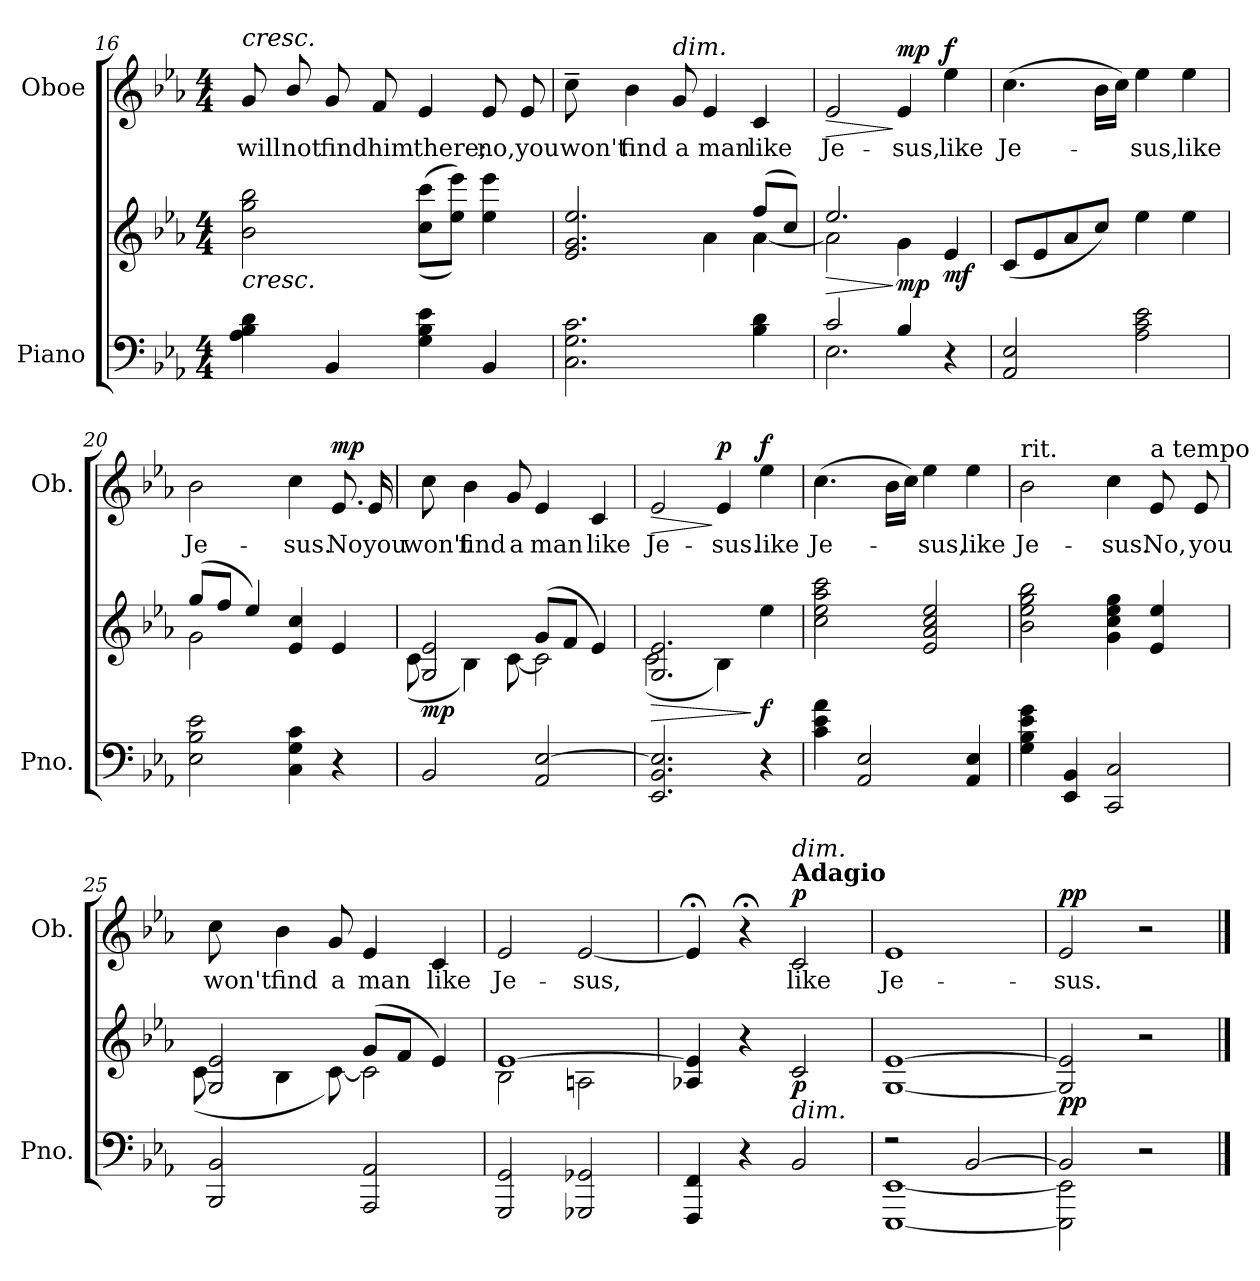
**kern	**kern	**dynam	**kern	**text	**dynam
*part2	*part2	*part2	*part1	*part1	*part1
*staff3	*staff2	*staff2/3	*staff1	*staff1	*staff1
*I"Piano	*	*	*I"Oboe	*	*
*I'Pno.	*	*	*I'Ob.	*	*
*clefF4	*clefG2	*	*clefG2	*	*
*k[b-e-a-]	*k[b-e-a-]	*	*k[b-e-a-]	*	*
*M4/4	*M4/4	*	*M4/4	*	*
=16	=16	=16	=16	=16	=16
!	!	!	!LO:TX:a:i:t=cresc.	!	!
!	!LO:TX:b:i:t=cresc.	!	!	!	!
!	!	!	!	!LO:LY:b	!
4A-\ 4B-\ 4d\	2b-\ 2gg\ 2bb-\	.	8g/	will	.
!	!	!	!	!LO:LY:b	!
.	.	.	8b-/	not	.
!	!	!	!	!LO:LY:b	!
4BB-/	.	.	8g/	find	.
!	!	!	!	!LO:LY:b	!
.	.	.	8f/	him	.
!	!	!	!	!LO:LY:b	!
4G\ 4B-\ 4e-\	(<(8cc\ 8ccc\L	.	4e-/	there;	.
.	8ee-\ 8eee-\J))	.	.	.	.
!	!	!	!	!LO:LY:b	!
4BB-/	4ee-\ 4eee-\	.	8e-/	no,	.
!	!	!	!	!LO:LY:b	!
.	.	.	8e-/	you	.
=17	=17	=17	=17	=17	=17
*	*^	*	*	*	*
!	!	!	!	!	!LO:LY:b	!
2.C\ 2.G\ 2.c\	2.e-/ 2.g/ 2.ee-/	2ryy	.	8cc~\	won't	.
!	!	!	!	!	!LO:LY:b	!
.	.	.	.	4b-\	find	.
!	!	!	!	!LO:TX:a:i:t=dim.	!	!
!	!	!	!	!	!LO:LY:b	!
.	.	.	.	8g/	a	.
!	!	!	!	!	!LO:LY:b	!
.	.	4a-\	.	4e-/	man	.
!	!	!	!	!	!LO:LY:b	!
4B-\ 4d\	(8ff/L	[4a-\	.	4c/	like	.
.	8cc/J)	.	.	.	.	.
=18	=18	=18	=18	=18	=18	=18
*^	*	*	*	*	*	*
!	!	!	!	!LO:HP:b	!	!LO:LY:b	!LO:HP:b
2c/	2.E-\	2.ee-/	2a-\]	>	2e-/	Je-	>
!	!	!	!	!LO:DY:n=1:b	!	!LO:LY:b	!LO:DY:n=1:a
4B-/	.	.	4g\	] mp	4e-/	-sus,	] mp
!	!	!	!	!LO:DY:n=2:b	!	!LO:LY:b	!LO:DY:n=2:a
4r	4ryy	4e-/	4ryy	mf	4ee-\	like	f
!!LO:LB:g=z
=19	=19	=19	=19	=19	=19	=19	=19
!	!	!	!	!	!	!LO:LY:b	!
*v	*v	*	*	*	*	*	*
*	*v	*v	*	*	*	*
2AA-/ 2E-/	(8c/L	.	(4.cc\	Je-	.
.	8e-/	.	.	.	.
.	8a-/	.	.	.	.
.	8cc/J)	.	16b-\LL	.	.
.	.	.	16cc\JJ)	.	.
!	!	!	!	!LO:LY:b	!
2A-\ 2c\ 2e-\	4ee-\	.	4ee-\	-sus,	.
!	!	!	!	!LO:LY:b	!
.	4ee-\	.	4ee-\	like	.
=20	=20	=20	=20	=20	=20
*	*^	*	*	*	*
!	!	!	!	!	!LO:LY:b	!
2E-\ 2B-\ 2e-\	(8gg/L	2g\	.	2b-\	Je-	.
.	8ff/J	.	.	.	.	.
.	4ee-/)	.	.	.	.	.
!	!	!	!	!	!LO:LY:b	!
4C\ 4G\ 4c\	4e-/ 4cc/	2ryy	.	4cc\	-sus.	.
!	!	!	!	!	!LO:LY:b	!LO:DY:a
4r	4e-/	.	.	8.e-/	No	mp
!	!	!	!	!	!LO:LY:b	!
.	.	.	.	16e-/	you	.
=21	=21	=21	=21	=21	=21	=21
!	!	!	!LO:DY:b	!	!LO:LY:b	!
2BB-/	2G/ 2e-/	(8c\	mp	8cc\	won't	.
!	!	!	!	!	!LO:LY:b	!
.	.	4B-\)	.	4b-\	find	.
!	!	!	!	!	!LO:LY:b	!
.	.	[8c\	.	8g/	a	.
!	!	!	!	!	!LO:LY:b	!
2AA-/ [2E-/	(8g/L	2c\]	.	4e-/	man	.
.	8f/J	.	.	.	.	.
!	!	!	!	!	!LO:LY:b	!
.	4e-/)	.	.	4c/	like	.
=22	=22	=22	=22	=22	=22	=22
!	!	!	!LO:HP:b	!	!LO:LY:b	!LO:HP:b
2.EE-/ 2.BB-/ 2.E-/]	2.G/ 2.e-/	(2c\	>	2e-/	Je-	>
!	!	!	!	!	!LO:LY:b	!LO:DY:n=1:a
.	.	4B-\)	.	4e-/	-sus.	] p
!	!	!	!LO:DY:n=1:b	!	!LO:LY:b	!LO:DY:n=2:a
4r	4ee-\	4ryy	] f	4ee-\	like	f
!!LO:PB:g=z
=23	=23	=23	=23	=23	=23	=23
!	!	!	!	!	!LO:LY:b	!
*	*v	*v	*	*	*	*
4c\ 4e-\ 4a-\	2cc\ 2ee-\ 2aa-\ 2ccc\	.	(4.cc\	Je-	.
2AA-/ 2E-/	.	.	.	.	.
.	.	.	16b-\LL	.	.
.	.	.	16cc\JJ)	.	.
!	!	!	!	!LO:LY:b	!
.	2e-/ 2a-/ 2cc/ 2ee-/	.	4ee-\	-sus,	.
!	!	!	!	!LO:LY:b	!
4AA-/ 4E-/	.	.	4ee-\	like	.
=24	=24	=24	=24	=24	=24
!	!	!	!LO:TX:a:t=rit.	!	!
!	!	!	!	!LO:LY:b	!
4G\ 4B-\ 4e-\ 4g\	2b-\ 2ee-\ 2gg\ 2bb-\	.	2b-\	Je-	.
4EE-/ 4BB-/	.	.	.	.	.
!	!	!	!	!LO:LY:b	!
2CC/ 2C/	4g\ 4cc\ 4ee-\ 4gg\	.	4cc\	-sus.	.
!	!	!	!LO:TX:a:t=a tempo	!	!
!	!	!	!	!LO:LY:b	!
.	4e-/ 4ee-/	.	8e-/	No,	.
!	!	!	!	!LO:LY:b	!
.	.	.	8e-/	you	.
=25	=25	=25	=25	=25	=25
*	*^	*	*	*	*
!	!	!	!	!	!LO:LY:b	!
2BBB-/ 2BB-/	2G/ 2e-/	(8c\	.	8cc\	won't	.
!	!	!	!	!	!LO:LY:b	!
.	.	4B-\	.	4b-\	find	.
!	!	!	!	!	!LO:LY:b	!
.	.	[8c\)	.	8g/	a	.
!	!	!	!	!	!LO:LY:b	!
2AAA-/ 2AA-/	(8g/L	2c\]	.	4e-/	man	.
.	8f/J	.	.	.	.	.
!	!	!	!	!	!LO:LY:b	!
.	4e-/)	.	.	4c/	like	.
=26	=26	=26	=26	=26	=26	=26
!	!	!	!	!	!LO:LY:b	!
2GGG/ 2GG/	[1e-	2B-\	.	2e-/	Je-	.
!	!	!	!	!	!LO:LY:b	!
2GGG-X/ 2GG-X/	.	2An\	.	[2e-/	-sus,	.
*	*v	*v	*	*	*	*
=27	=27	=27	=27	=27	=27
4FFF/ 4FF/	4A-X/ 4e-/]	.	4e-;</]	.	.
4r	4r	.	4r;<	.	.
!	!	!	!LO:TX:a:B:t=Adagio	!	!
!	!	!	!LO:TX:a:i:t=dim.	!	!
!	!LO:TX:b:i:t=dim.	!	!	!	!
!	!	!LO:DY:b	!	!LO:LY:b	!LO:DY:a
2BB-/	2c/	p	2c/	like	p
!!LO:LB:g=z
=28	=28	=28	=28	=28	=28
*^	*	*	*	*	*
!	!	!	!	!	!LO:LY:b	!
2r	[1EEE- [1EE-	[1G [1e-	.	1e-	Je-	.
[2BB-/	.	.	.	.	.	.
=29	=29	=29	=29	=29	=29	=29
!	!	!	!LO:DY:b	!	!LO:LY:b	!LO:DY:a
2BB-/]	2EEE-\] 2EE-\]	2G/] 2e-/]	pp	2e-/	-sus.	pp
2r	2ryy	2r	.	2r	.	.
*v	*v	*	*	*	*	*
==	==	==	==	==	==
*-	*-	*-	*-	*-	*-
